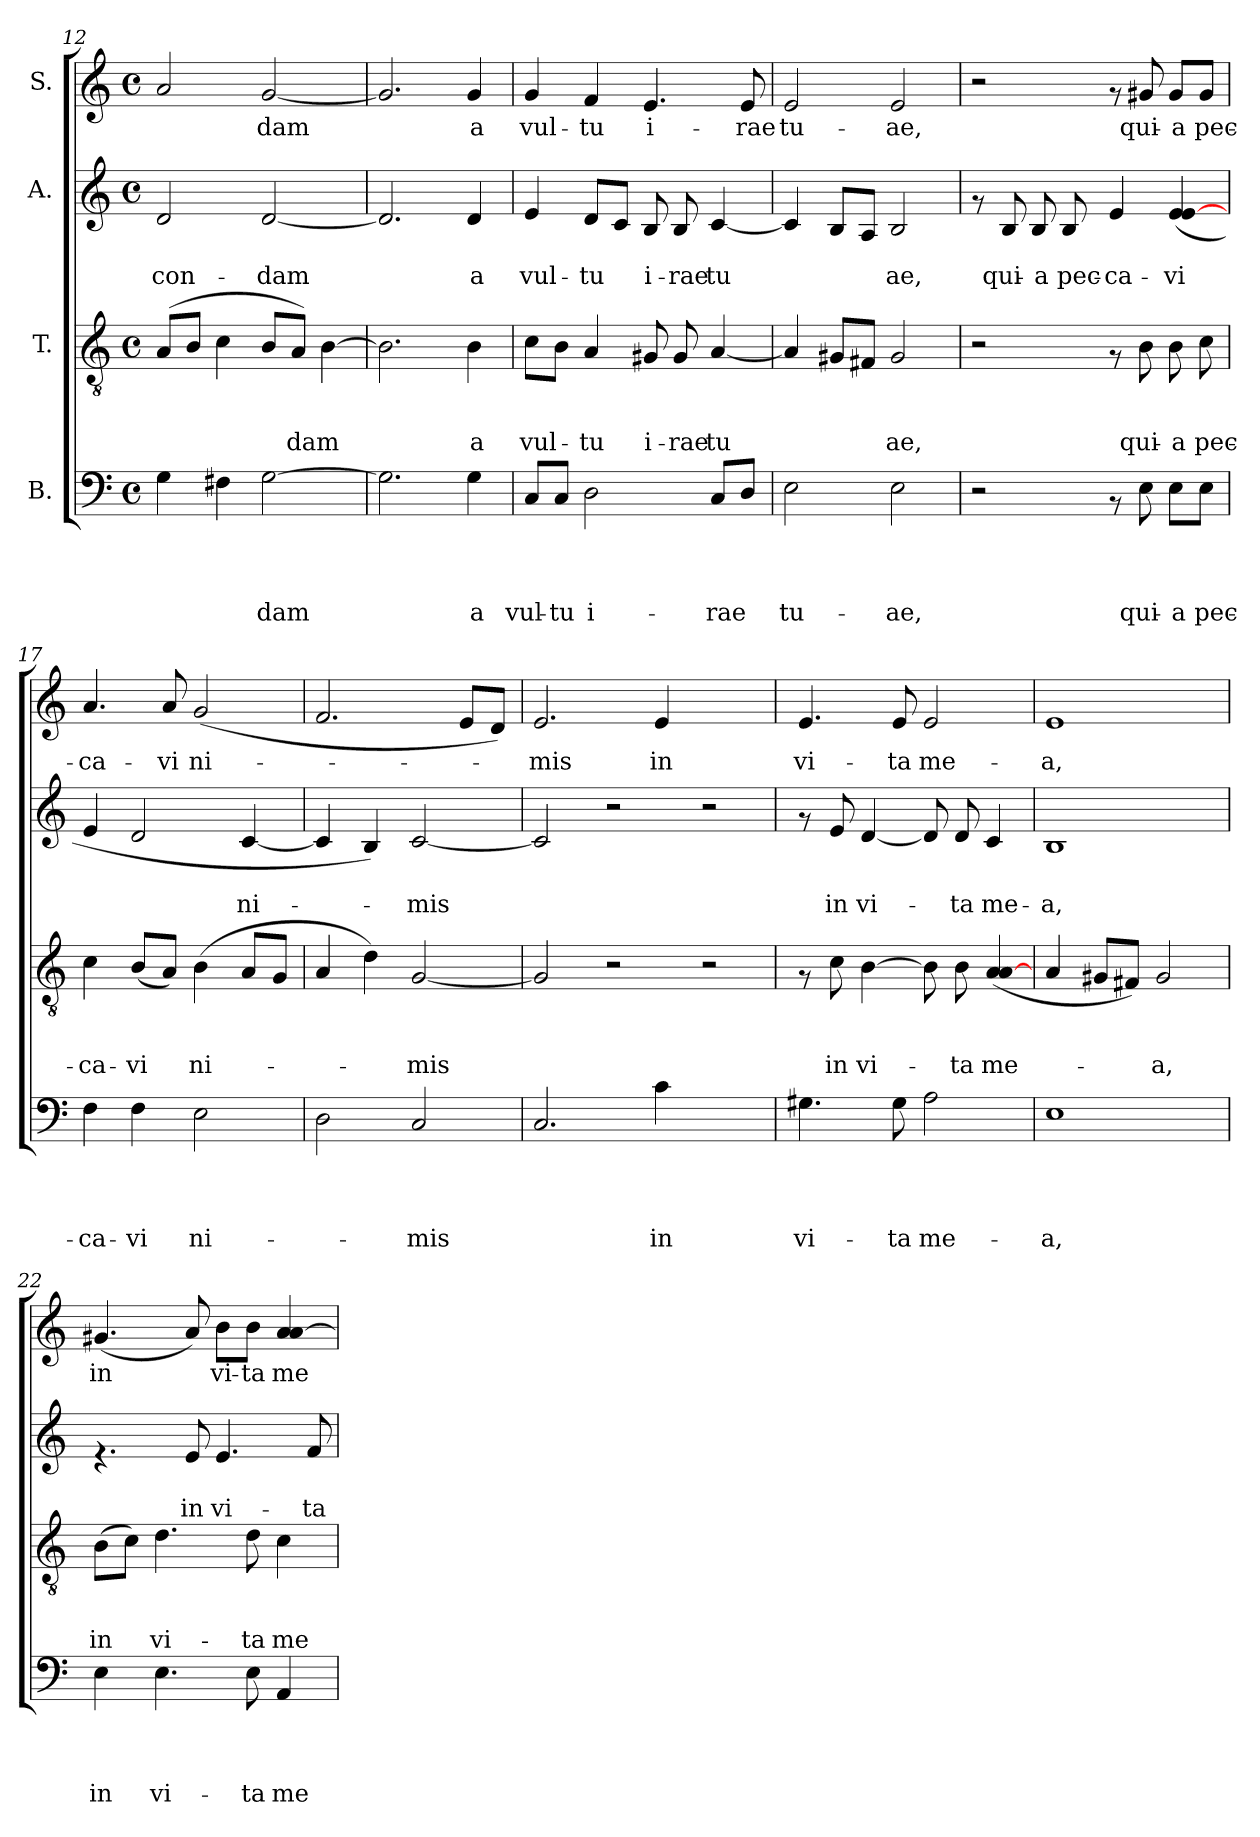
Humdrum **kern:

**kern	**text	**text	**text	**text	**kern	**text	**text	**text	**kern	**text	**text	**kern	**text
*part4	*part4	*part4	*part4	*part4	*part3	*part3	*part3	*part3	*part2	*part2	*part2	*part1	*part1
*staff4	*staff4	*staff4	*staff4	*staff4	*staff3	*staff3	*staff3	*staff3	*staff2	*staff2	*staff2	*staff1	*staff1
*I"B.	*	*	*	*	*I"T.	*	*	*	*I"A.	*	*	*I"S.	*
*clefF4	*	*	*	*	*clefGv2	*	*	*	*clefG2	*	*	*clefG2	*
*k[]	*	*	*	*	*k[]	*	*	*	*k[]	*	*	*k[]	*
*C:	*	*	*	*	*C:	*	*	*	*C:	*	*	*C:	*
*M4/4	*	*	*	*	*M4/4	*	*	*	*M4/4	*	*	*M4/4	*
*met(c)	*	*	*	*	*met(c)	*	*	*	*met(c)	*	*	*met(c)	*
=12	=12	=12	=12	=12	=12	=12	=12	=12	=12	=12	=12	=12	=12
!	!	!	!	!	!	!	!	!	!	!	!LO:LY:b	!	!
4G\	.	.	.	.	(<8A/L	.	.	.	2d/	.	-con-	2a/	.
.	.	.	.	.	8B/J	.	.	.	.	.	.	.	.
4F#X\	.	.	.	.	4c\	.	.	.	.	.	.	.	.
!	!	!	!	!LO:LY:b	!	!	!	!	!	!	!LO:LY:b	!	!LO:LY:b
[>2G\	.	.	.	-dam	8B/L	.	.	.	[>2d/	.	-dam	[>2g/	-dam
!	!	!	!	!	!	!	!	!LO:LY:b	!	!	!	!	!
.	.	.	.	.	8A/J)	.	.	-dam	.	.	.	.	.
.	.	.	.	.	[>4B\	.	.	.	.	.	.	.	.
=13	=13	=13	=13	=13	=13	=13	=13	=13	=13	=13	=13	=13	=13
2.G\]	.	.	.	.	2.B\]	.	.	.	2.d/]	.	.	2.g/]	.
!	!	!	!	!LO:LY:b	!	!	!	!LO:LY:b	!	!	!LO:LY:b	!	!LO:LY:b
4G\	.	.	.	a	4B\	.	.	a	4d/	.	a	4g/	a
=14	=14	=14	=14	=14	=14	=14	=14	=14	=14	=14	=14	=14	=14
!	!	!	!	!LO:LY:b	!	!	!	!LO:LY:b	!	!	!LO:LY:b	!	!LO:LY:b
8C/L	.	.	.	vul-	8c\L	.	.	vul-	4e/	.	vul-	4g/	vul-
!	!	!	!	!LO:LY:b	!	!	!	!	!	!	!	!	!
8C/J	.	.	.	-tu	8B\J	.	.	.	.	.	.	.	.
!	!	!	!	!LO:LY:b	!	!	!	!LO:LY:b	!	!	!LO:LY:b	!	!LO:LY:b
2D\	.	.	.	i-	4A/	.	.	-tu	8d/L	.	-tu	4f/	-tu
.	.	.	.	.	.	.	.	.	8c/J	.	.	.	.
!	!	!	!	!	!	!	!	!LO:LY:b	!	!	!LO:LY:b	!	!LO:LY:b
.	.	.	.	.	8G#X/	.	.	i-	8B/	.	i-	4.e/	i-
!	!	!	!	!	!	!	!	!LO:LY:b	!	!	!LO:LY:b	!	!
.	.	.	.	.	8G#/	.	.	-rae	8B/	.	-rae	.	.
!	!	!	!	!LO:LY:b	!	!	!	!LO:LY:b	!	!	!LO:LY:b	!	!
8C/L	.	.	.	-rae	[>4A/	.	.	tu	[>4c/	.	tu	.	.
!	!	!	!	!	!	!	!	!	!	!	!	!	!LO:LY:b
8D/J	.	.	.	.	.	.	.	.	.	.	.	8e/	-rae
!!LO:PB:g=z
=15	=15	=15	=15	=15	=15	=15	=15	=15	=15	=15	=15	=15	=15
!	!	!	!	!LO:LY:b	!	!	!	!	!	!	!	!	!LO:LY:b
2E\	.	.	.	tu-	4A/]	.	.	.	4c/]	.	.	2e/	tu-
.	.	.	.	.	8G#X/L	.	.	.	8B/L	.	.	.	.
.	.	.	.	.	8F#X/J	.	.	.	8A/J	.	.	.	.
!	!	!	!	!LO:LY:b	!	!	!	!LO:LY:b	!	!	!LO:LY:b	!	!LO:LY:b
2E\	.	.	.	-ae,	2G#/	.	.	ae,	2B/	.	ae,	2e/	-ae,
=16	=16	=16	=16	=16	=16	=16	=16	=16	=16	=16	=16	=16	=16
2r	.	.	.	.	2r	.	.	.	8rf	.	.	2r	.
!	!	!	!	!	!	!	!	!	!	!	!LO:LY:b	!	!
.	.	.	.	.	.	.	.	.	8B/	.	qui-	.	.
!	!	!	!	!	!	!	!	!	!	!	!LO:LY:b	!	!
.	.	.	.	.	.	.	.	.	8B/	.	-a	.	.
!	!	!	!	!	!	!	!	!	!	!	!LO:LY:b	!	!
.	.	.	.	.	.	.	.	.	8B/	.	pec-	.	.
!	!	!	!	!	!	!	!	!	!	!	!LO:LY:b	!	!
8rAA	.	.	.	.	8rF	.	.	.	4e/	.	-ca-	8rf	.
!	!	!	!	!LO:LY:b	!	!	!	!LO:LY:b	!	!	!	!	!LO:LY:b
8E\	.	.	.	qui-	8B\	.	.	qui-	.	.	.	8g#X/	qui-
!	!	!	!	!LO:LY:b	!	!	!	!LO:LY:b	!	!	!LO:LY:b	!	!LO:LY:b
8E\L	.	.	.	-a	8B\	.	.	-a	(>4e/ [>4e/	.	-vi	8g#/L	-a
!	!	!	!	!LO:LY:b	!	!	!	!LO:LY:b	!	!	!	!	!LO:LY:b
8E\J	.	.	.	pec-	8c\	.	.	pec-	.	.	.	8g#/J	pec-
=17	=17	=17	=17	=17	=17	=17	=17	=17	=17	=17	=17	=17	=17
!	!	!	!	!LO:LY:b	!	!	!	!LO:LY:b	!	!	!	!	!LO:LY:b
4F\	.	.	.	-ca-	4c\	.	.	-ca-	4e/	.	.	4.a/	-ca-
!	!	!	!	!LO:LY:b	!	!	!	!LO:LY:b	!	!	!	!	!
4F\	.	.	.	-vi	(<8B/L	.	.	-vi	2d/	.	.	.	.
!	!	!	!	!	!	!	!	!	!	!	!	!	!LO:LY:b
.	.	.	.	.	8A/J)	.	.	.	.	.	.	8a/	-vi
!	!	!	!	!LO:LY:b	!	!	!	!LO:LY:b	!	!	!	!	!LO:LY:b
2E\	.	.	.	ni-	(>4B\	.	.	ni-	.	.	.	(>2g/	ni-
!	!	!	!	!	!	!	!	!	!	!	!LO:LY:b	!	!
.	.	.	.	.	8A/L	.	.	.	[>4c/	.	ni-	.	.
.	.	.	.	.	8G/J	.	.	.	.	.	.	.	.
=18	=18	=18	=18	=18	=18	=18	=18	=18	=18	=18	=18	=18	=18
2D\	.	.	.	.	4A/	.	.	.	4c/]	.	.	2.f/	.
.	.	.	.	.	4d\)	.	.	.	4B/)	.	.	.	.
!	!	!	!	!LO:LY:b	!	!	!	!LO:LY:b	!	!	!LO:LY:b	!	!
2C/	.	.	.	-mis	[<2G/	.	.	-mis	[<2c/	.	-mis	.	.
.	.	.	.	.	.	.	.	.	.	.	.	8e/L	.
.	.	.	.	.	.	.	.	.	.	.	.	8d/J)	.
!!LO:LB:g=z
=19	=19	=19	=19	=19	=19	=19	=19	=19	=19	=19	=19	=19	=19
!	!	!	!	!	!	!	!	!	!	!	!	!	!LO:LY:b
2.C/	.	.	.	.	2G/]	.	.	.	2c/]	.	.	2.e/	-mis
.	.	.	.	.	2r	.	.	.	2r	.	.	.	.
!	!	!	!	!LO:LY:b	!	!	!	!	!	!	!	!	!LO:LY:b
4c\	.	.	.	in	.	.	.	.	.	.	.	4e/	in
2ryy	.	.	.	.	2r	.	.	.	2r	.	.	2ryy	.
=20	=20	=20	=20	=20	=20	=20	=20	=20	=20	=20	=20	=20	=20
!	!	!	!	!LO:LY:b	!	!	!	!	!	!	!	!	!LO:LY:b
4.G#X\	.	.	.	vi-	8rF	.	.	.	8rf	.	.	4.e/	vi-
!	!	!	!	!	!	!	!	!LO:LY:b	!	!	!LO:LY:b	!	!
.	.	.	.	.	8c\	.	.	in	8e/	.	in	.	.
!	!	!	!	!	!	!	!	!LO:LY:b	!	!	!LO:LY:b	!	!
.	.	.	.	.	[>4B\	.	.	vi-	[>4d/	.	vi-	.	.
!	!	!	!	!LO:LY:b	!	!	!	!	!	!	!	!	!LO:LY:b
8G#\	.	.	.	-ta	.	.	.	.	.	.	.	8e/	-ta
!	!	!	!	!LO:LY:b	!	!	!	!	!	!	!	!	!LO:LY:b
2A\	.	.	.	me-	8B\]	.	.	.	8d/]	.	.	2e/	me-
!	!	!	!	!	!	!	!	!LO:LY:b	!	!	!LO:LY:b	!	!
.	.	.	.	.	8B\	.	.	-ta	8d/	.	-ta	.	.
!	!	!	!	!	!	!	!	!LO:LY:b	!	!	!LO:LY:b	!	!
.	.	.	.	.	(>4A/ [>4A/	.	.	me-	4c/	.	me-	.	.
=21	=21	=21	=21	=21	=21	=21	=21	=21	=21	=21	=21	=21	=21
!	!	!	!	!LO:LY:b	!	!	!	!	!	!	!LO:LY:b	!	!LO:LY:b
1E	.	.	.	-a,	4A/	.	.	.	1B	.	-a,	1e	-a,
.	.	.	.	.	8G#X/L	.	.	.	.	.	.	.	.
.	.	.	.	.	8F#X/J)	.	.	.	.	.	.	.	.
!	!	!	!	!	!	!	!	!LO:LY:b	!	!	!	!	!
.	.	.	.	.	2G#/	.	.	-a,	.	.	.	.	.
=22	=22	=22	=22	=22	=22	=22	=22	=22	=22	=22	=22	=22	=22
!	!	!	!	!LO:LY:b	!	!	!	!LO:LY:b	!	!	!	!	!LO:LY:b
4E\	.	.	.	in	(>8B\L	.	.	in	4.rf	.	.	(>4.g#X/	in
.	.	.	.	.	8c\J)	.	.	.	.	.	.	.	.
!	!	!	!	!LO:LY:b	!	!	!	!LO:LY:b	!	!	!	!	!
4.E\	.	.	.	vi-	4.d\	.	.	vi-	.	.	.	.	.
!	!	!	!	!	!	!	!	!	!	!	!LO:LY:b	!	!
.	.	.	.	.	.	.	.	.	8e/	.	in	8a/)	.
!	!	!	!	!	!	!	!	!	!	!	!LO:LY:b	!	!LO:LY:b
.	.	.	.	.	.	.	.	.	4.e/	.	vi-	8b\L	vi-
!	!	!	!	!LO:LY:b	!	!	!	!LO:LY:b	!	!	!	!	!LO:LY:b
8E\	.	.	.	-ta	8d\	.	.	-ta	.	.	.	8b\J	-ta
!	!	!	!	!LO:LY:b	!	!	!	!LO:LY:b	!	!	!	!	!LO:LY:b
4AA/	.	.	.	me-	4c\	.	.	me-	.	.	.	4a/ [>4a/	me-
!	!	!	!	!	!	!	!	!	!	!	!LO:LY:b	!	!
.	.	.	.	.	.	.	.	.	8f/	.	-ta	.	.
=	=	=	=	=	=	=	=	=	=	=	=	=	=
*-	*-	*-	*-	*-	*-	*-	*-	*-	*-	*-	*-	*-	*-
